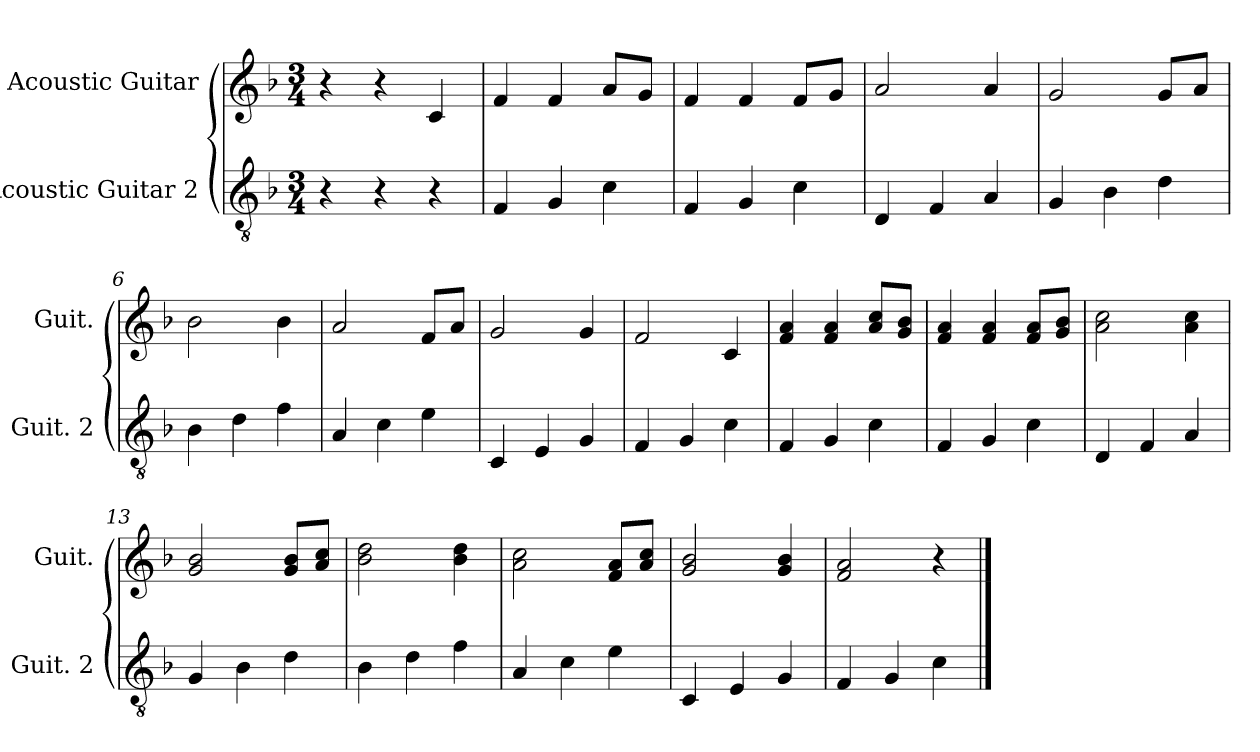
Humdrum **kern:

**kern	**kern
*part2	*part1
*staff2	*staff1
*I"Acoustic Guitar 2	*I"Acoustic Guitar
*I'Guit. 2	*I'Guit.
*clefGv2	*clefG2
*k[b-]	*k[b-]
*M3/4	*M3/4
=1	=1
4r	4r
4r	4r
*	*MM100
4r	4c/
=2	=2
4F/	4f/
4G/	4f/
4c\	8a/L
.	8g/J
=3	=3
4F/	4f/
4G/	4f/
4c\	8f/L
.	8g/J
=4	=4
4D/	2a/
4F/	.
4A/	4a/
=5	=5
4G/	2g/
4B-\	.
4d\	8g/L
.	8a/J
=6	=6
4B-\	2b-\
4d\	.
4f\	4b-\
=7	=7
4A/	2a/
4c\	.
4e\	8f/L
.	8a/J
=8	=8
4C/	2g/
4E/	.
4G/	4g/
=9	=9
4F/	2f/
4G/	.
4c\	4c/
=10	=10
4F/	4f/ 4a/
4G/	4f/ 4a/
4c\	8a/ 8cc/L
.	8g/ 8b-/J
=11	=11
4F/	4f/ 4a/
4G/	4f/ 4a/
4c\	8f/ 8a/L
.	8g/ 8b-/J
=12	=12
4D/	2a\ 2cc\
4F/	.
4A/	4a\ 4cc\
=13	=13
4G/	2g/ 2b-/
4B-\	.
4d\	8g/ 8b-/L
.	8a/ 8cc/J
=14	=14
4B-\	2b-\ 2dd\
4d\	.
4f\	4b-\ 4dd\
=15	=15
4A/	2a\ 2cc\
4c\	.
4e\	8f/ 8a/L
.	8a/ 8cc/J
=16	=16
4C/	2g/ 2b-/
4E/	.
4G/	4g/ 4b-/
=17	=17
4F/	2f/ 2a/
4G/	.
4c\	4r
==	==
*-	*-
